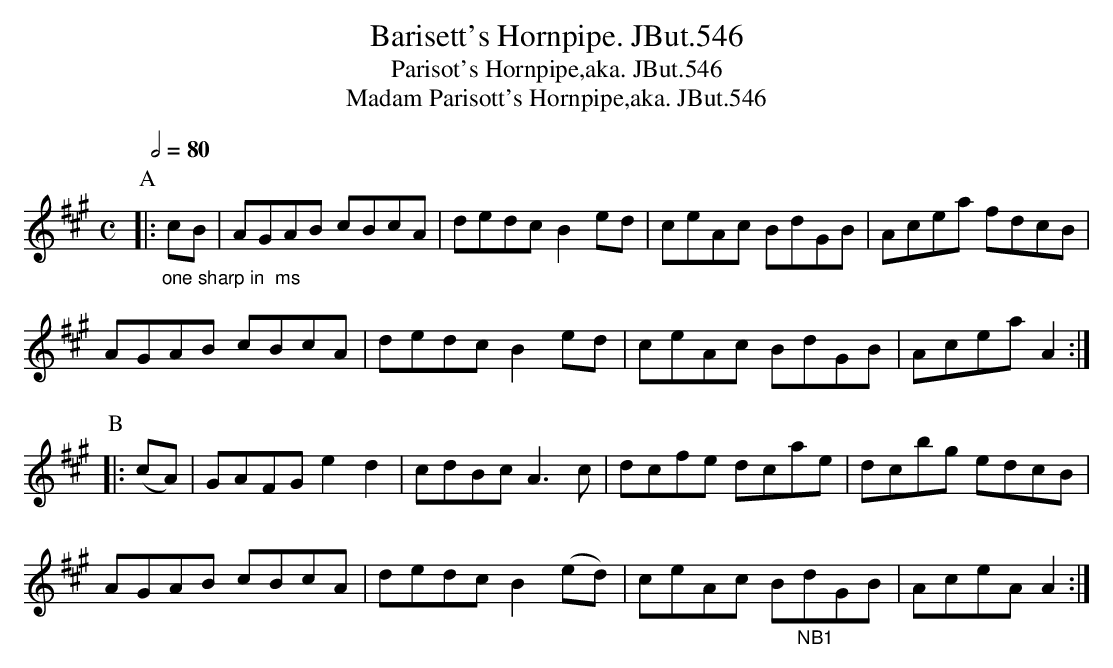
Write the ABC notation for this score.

X:1
T:Barisett's Hornpipe. JBut.546
T:Parisot's Hornpipe,aka. JBut.546
T:Madam Parisott's Hornpipe,aka. JBut.546
M:C
Q:1/2=80
L:1/8
K:A %one sharp in ms
P:A
|: "_one sharp in  ms"cB | AGAB cBcA | dedc B2ed | ceAc BdGB | Acea fdcB |
AGAB cBcA | dedc B2ed | ceAc BdGB | Acea A2 :|
P:B
|: (cA) |GAFG e2d2 | cdBc A3c | dcfe dcae | dcbg edcB |
AGAB cBcA | dedc B2(ed) | ceAc B"_NB1"dGB | AceA A2 :|
